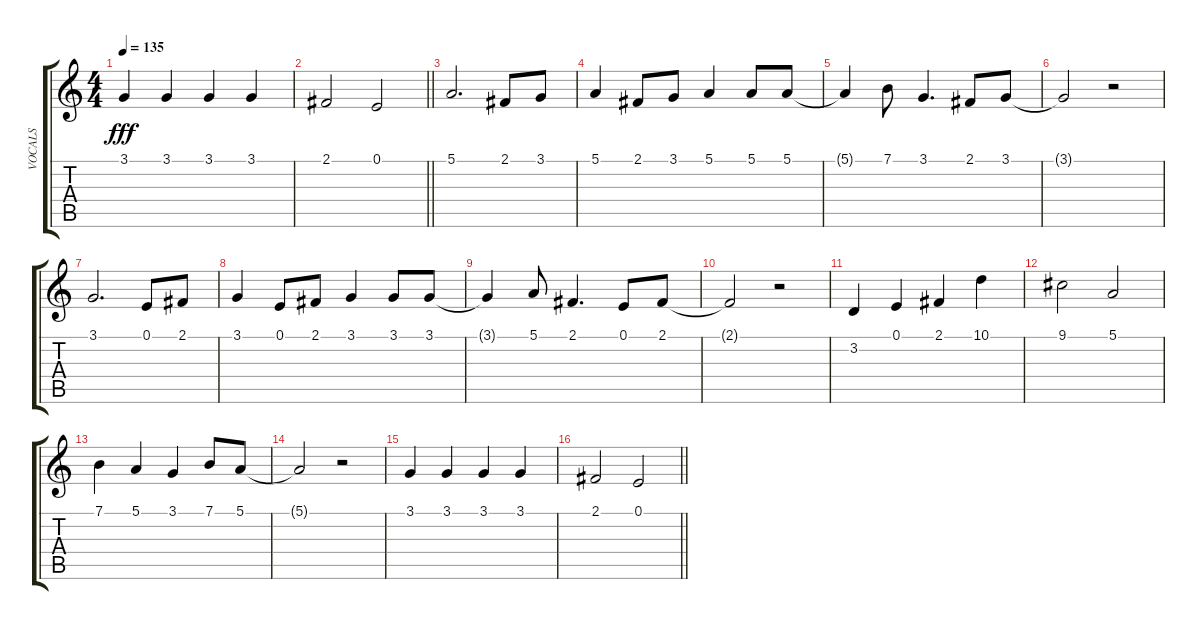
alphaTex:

\track ("VOCALS" "VOCALS") {mute instrument acousticgrandpiano}
\staff {score tabs}
\tuning (E4 B3 G3 D3 A2 E2) {hide}
\ts (4 4)
\tempo 135
\clef g2
\ks c
3.1.4{dy fff} 3.1.4 3.1.4 3.1.4 |
\barLineRight lightlight
2.1.2 0.1.2 |
5.1.2{d} 2.1.8 3.1.8 |
5.1.4 2.1.8 3.1.8 5.1.4 5.1.8 5.1.8 |
5.1{t}.4 7.1.8 3.1.4{d} 2.1.8 3.1.8 |
3.1{t}.2 r.2 |
3.1.2{d} 0.1.8 2.1.8 |
3.1.4 0.1.8 2.1.8 3.1.4 3.1.8 3.1.8 |
3.1{t}.4 5.1.8 2.1.4{d} 0.1.8 2.1.8 |
2.1{t}.2 r.2 |
3.2.4 0.1.4 2.1.4 10.1.4 |
9.1.2 5.1.2 |
7.1.4 5.1.4 3.1.4 7.1.8 5.1.8 |
5.1{t}.2 r.2 |
3.1.4 3.1.4 3.1.4 3.1.4 |
\barLineRight lightlight
2.1.2 0.1.2
